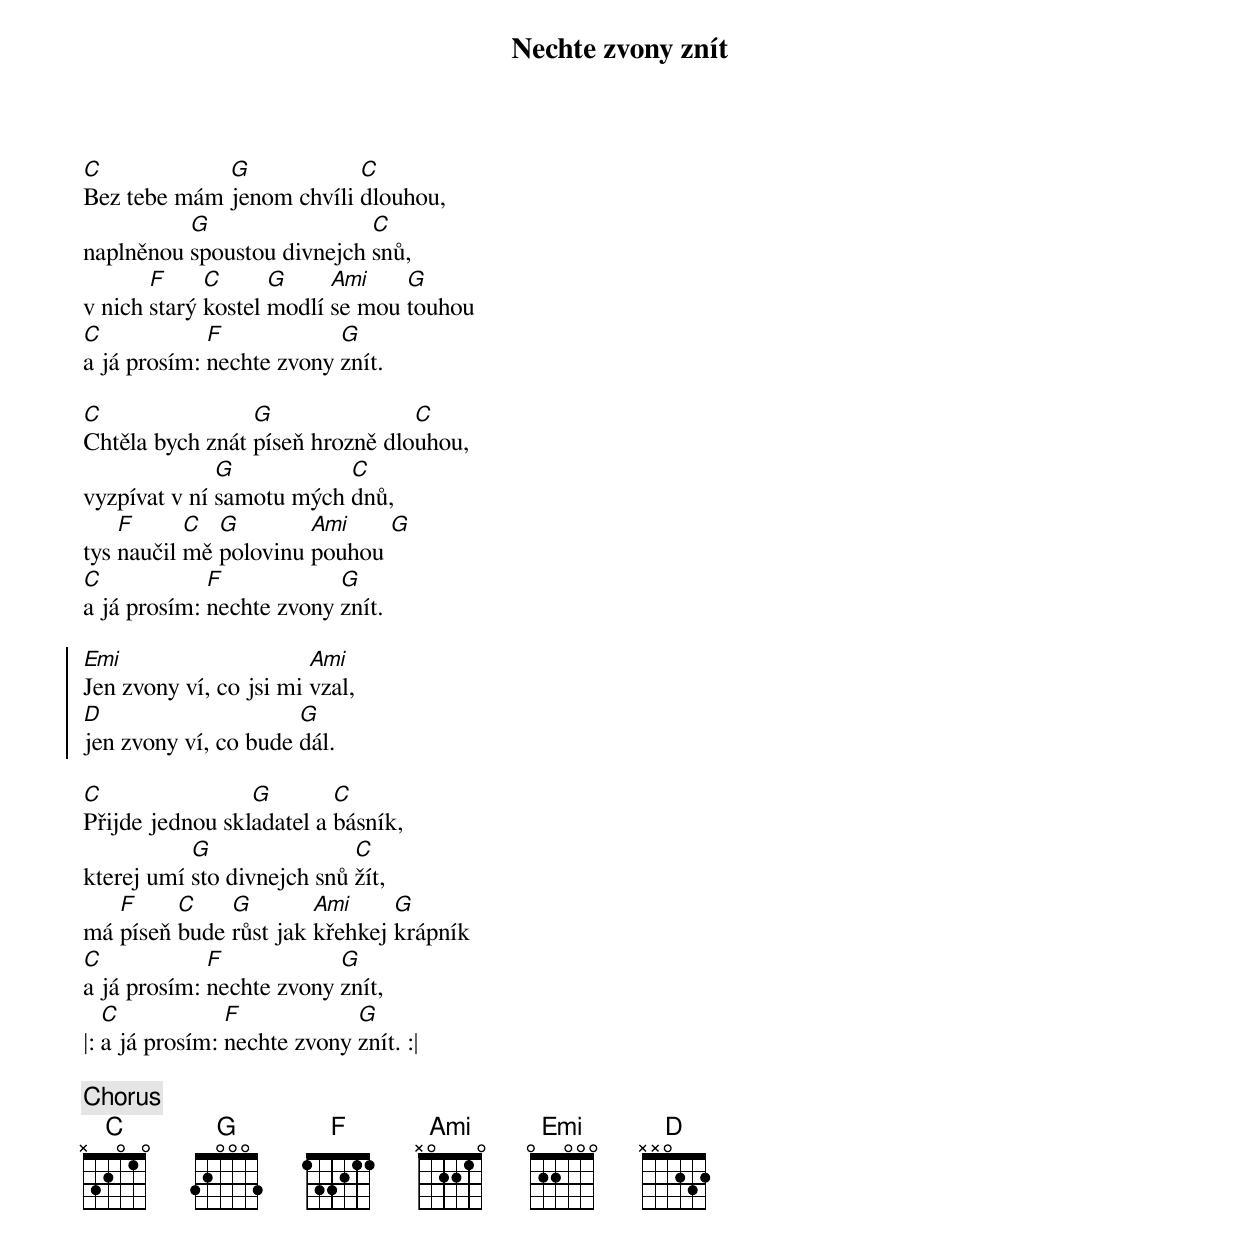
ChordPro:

{title: Nechte zvony znít}
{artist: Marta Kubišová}
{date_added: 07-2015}
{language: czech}
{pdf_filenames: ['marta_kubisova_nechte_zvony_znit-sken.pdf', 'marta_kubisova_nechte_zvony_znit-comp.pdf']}
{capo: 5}
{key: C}
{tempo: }
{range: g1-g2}
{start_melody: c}
{start_of_verse}
[C]Bez tebe mám [G]jenom chvíli [C]dlouhou,
naplněnou [G]spoustou divnejch [C]snů,
v nich [F]starý [C]kostel [G]modlí [Ami]se mou [G]touhou
[C]a já prosím: [F]nechte zvony [G]znít.
{end_of_verse}

{start_of_verse}
[C]Chtěla bych znát [G]píseň hrozně dlo[C]uhou,
vyzpívat v ní [G]samotu mých [C]dnů,
tys [F]naučil [C]mě [G]polovinu [Ami]pouhou [G]
[C]a já prosím: [F]nechte zvony [G]znít.
{end_of_verse}

{start_of_chorus}
[Emi]Jen zvony ví, co jsi mi [Ami]vzal,
[D]jen zvony ví, co bude [G]dál.
{end_of_chorus}

{start_of_verse}
[C]Přijde jednou skl[G]adatel a [C]básník,
kterej umí [G]sto divnejch snů [C]žít,
má [F]píseň [C]bude [G]růst jak [Ami]křehkej [G]krápník
[C]a já prosím: [F]nechte zvony [G]znít,
|: [C]a já prosím: [F]nechte zvony [G]znít. :|
{end_of_verse}

{chorus}
